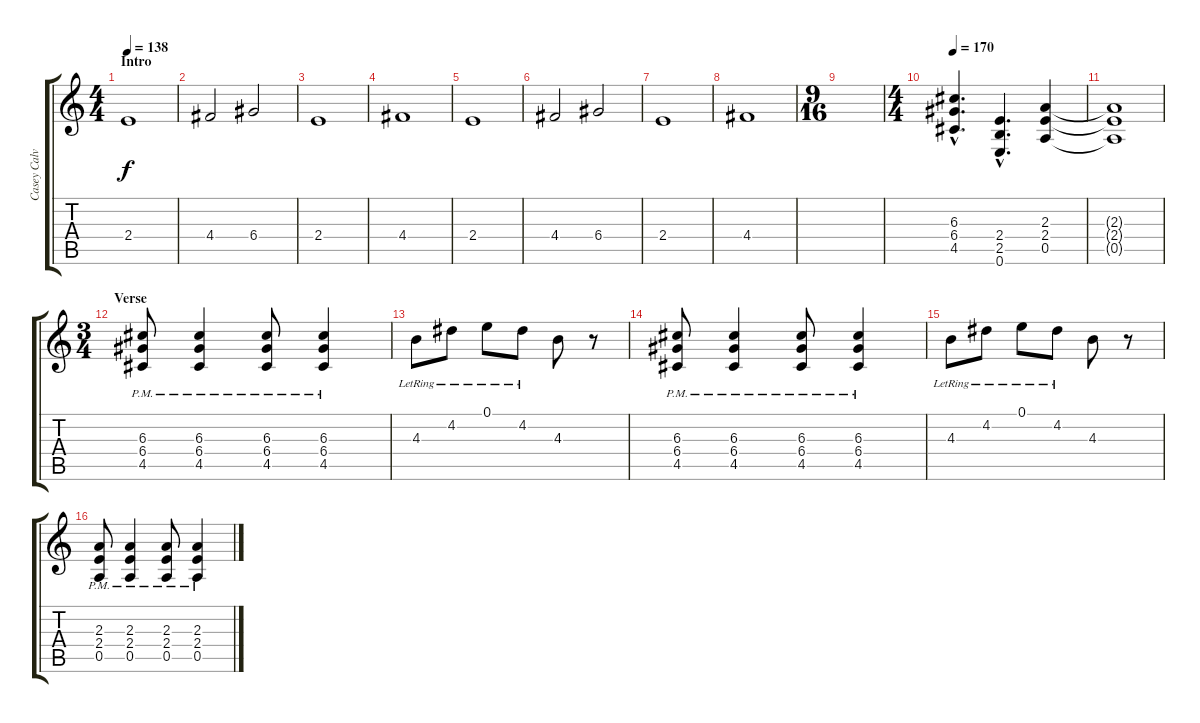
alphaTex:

\track ("Casey Calvert (Guitar)" "Casey Calv") {instrument electricguitarjazz}
\staff {score tabs}
\tuning (E4 B3 G3 D3 A2 E2) {hide}
\ts (4 4)
\section ("" "Intro")
\tempo 138
\clef g2
\ks c
2.4.1{dy f instrument electricguitarjazz} |
4.4.2 6.4.2 |
2.4.1 |
4.4.1 |
2.4.1 |
4.4.2 6.4.2 |
2.4.1 |
4.4.1 |
\ts (9 16)
|
\ts (4 4)
\tempo 170
(6.3{hac} 6.4{hac} 4.5{hac}).4{d instrument distortionguitar} (2.4{hac} 2.5{hac} 0.6{hac}).4{d} (2.3 2.4 0.5).4 |
(2.3{t} 2.4{t} 0.5{t}).1 |
\ts (3 4)
\section ("" "Verse")
(6.3{pm} 6.4{pm} 4.5{pm}).8 (6.3{pm} 6.4{pm} 4.5{pm}).4 (6.3{pm} 6.4{pm} 4.5{pm}).8 (6.3{pm} 6.4{pm} 4.5{pm}).4 |
4.3{lr}.8{instrument electricguitarclean} 4.2{lr}.8 0.1{lr}.8 4.2{lr}.8 4.3.8 r.8 |
(6.3{pm} 6.4{pm} 4.5{pm}).8{instrument distortionguitar} (6.3{pm} 6.4{pm} 4.5{pm}).4 (6.3{pm} 6.4{pm} 4.5{pm}).8 (6.3{pm} 6.4{pm} 4.5{pm}).4 |
4.3{lr}.8{instrument electricguitarclean} 4.2{lr}.8 0.1{lr}.8 4.2{lr}.8 4.3.8 r.8 |
(2.3{pm} 2.4{pm} 0.5{pm}).8{instrument distortionguitar} (2.3{pm} 2.4{pm} 0.5{pm}).4 (2.3{pm} 2.4{pm} 0.5{pm}).8 (2.3{pm} 2.4{pm} 0.5{pm}).4
